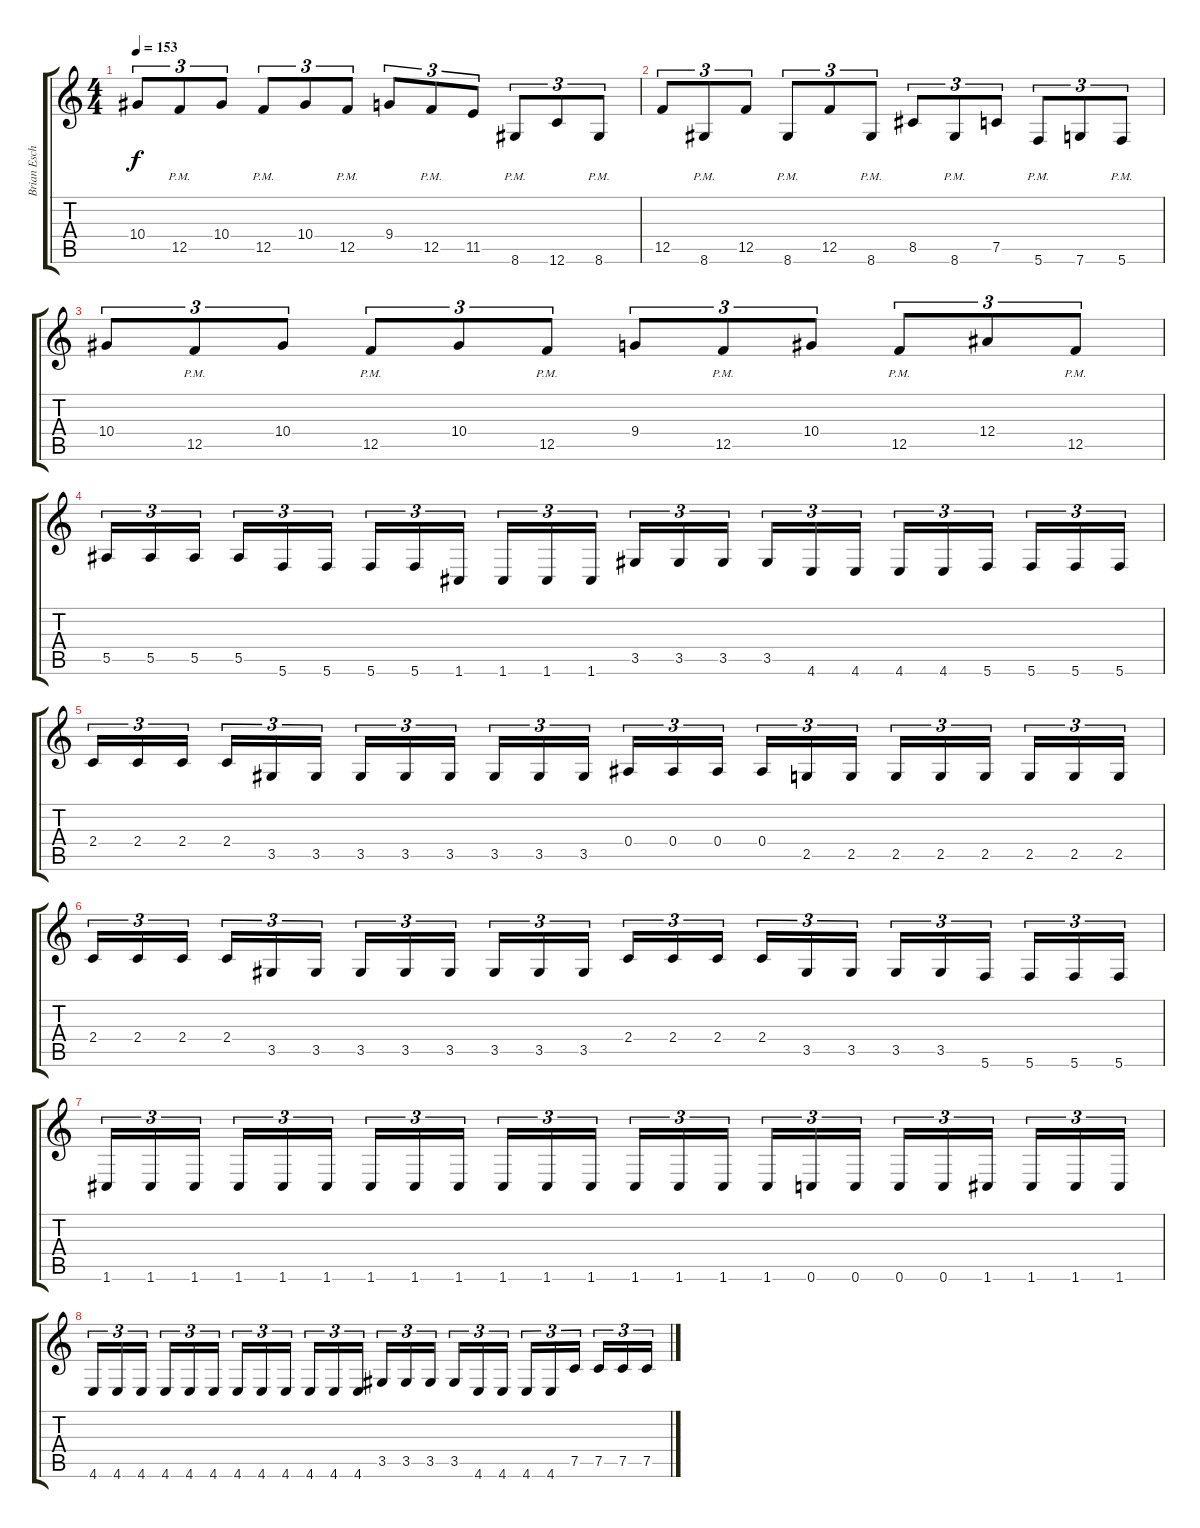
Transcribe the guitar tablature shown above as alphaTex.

\track ("Brian Eschbach (Guitar)" "Brian Esch") {instrument distortionguitar}
\staff {score tabs}
\tuning (C4 G3 Eb3 Bb2 F2 C2) {hide}
\ts (4 4)
\tempo 153
\clef g2
\ks c
10.4.8{tu (3 2) dy f} 12.5{pm}.8{tu (3 2)} 10.4.8{tu (3 2)} 12.5{pm}.8{tu (3 2)} 10.4.8{tu (3 2)} 12.5{pm}.8{tu (3 2)} 9.4.8{tu (3 2)} 12.5{pm}.8{tu (3 2)} 11.5.8{tu (3 2)} 8.6{pm}.8{tu (3 2)} 12.6.8{tu (3 2)} 8.6{pm}.8{tu (3 2)} |
12.5.8{tu (3 2)} 8.6{pm}.8{tu (3 2)} 12.5.8{tu (3 2)} 8.6{pm}.8{tu (3 2)} 12.5.8{tu (3 2)} 8.6{pm}.8{tu (3 2)} 8.5.8{tu (3 2)} 8.6{pm}.8{tu (3 2)} 7.5.8{tu (3 2)} 5.6{pm}.8{tu (3 2)} 7.6.8{tu (3 2)} 5.6{pm}.8{tu (3 2)} |
10.4.8{tu (3 2)} 12.5{pm}.8{tu (3 2)} 10.4.8{tu (3 2)} 12.5{pm}.8{tu (3 2)} 10.4.8{tu (3 2)} 12.5{pm}.8{tu (3 2)} 9.4.8{tu (3 2)} 12.5{pm}.8{tu (3 2)} 10.4.8{tu (3 2)} 12.5{pm}.8{tu (3 2)} 12.4.8{tu (3 2)} 12.5{pm}.8{tu (3 2)} |
5.5.16{tu (3 2)} 5.5.16{tu (3 2)} 5.5.16{tu (3 2)} 5.5.16{tu (3 2)} 5.6.16{tu (3 2)} 5.6.16{tu (3 2)} 5.6.16{tu (3 2)} 5.6.16{tu (3 2)} 1.6.16{tu (3 2)} 1.6.16{tu (3 2)} 1.6.16{tu (3 2)} 1.6.16{tu (3 2)} 3.5.16{tu (3 2)} 3.5.16{tu (3 2)} 3.5.16{tu (3 2)} 3.5.16{tu (3 2)} 4.6.16{tu (3 2)} 4.6.16{tu (3 2)} 4.6.16{tu (3 2)} 4.6.16{tu (3 2)} 5.6.16{tu (3 2)} 5.6.16{tu (3 2)} 5.6.16{tu (3 2)} 5.6.16{tu (3 2)} |
2.4.16{tu (3 2)} 2.4.16{tu (3 2)} 2.4.16{tu (3 2)} 2.4.16{tu (3 2)} 3.5.16{tu (3 2)} 3.5.16{tu (3 2)} 3.5.16{tu (3 2)} 3.5.16{tu (3 2)} 3.5.16{tu (3 2)} 3.5.16{tu (3 2)} 3.5.16{tu (3 2)} 3.5.16{tu (3 2)} 0.4.16{tu (3 2)} 0.4.16{tu (3 2)} 0.4.16{tu (3 2)} 0.4.16{tu (3 2)} 2.5.16{tu (3 2)} 2.5.16{tu (3 2)} 2.5.16{tu (3 2)} 2.5.16{tu (3 2)} 2.5.16{tu (3 2)} 2.5.16{tu (3 2)} 2.5.16{tu (3 2)} 2.5.16{tu (3 2)} |
2.4.16{tu (3 2)} 2.4.16{tu (3 2)} 2.4.16{tu (3 2)} 2.4.16{tu (3 2)} 3.5.16{tu (3 2)} 3.5.16{tu (3 2)} 3.5.16{tu (3 2)} 3.5.16{tu (3 2)} 3.5.16{tu (3 2)} 3.5.16{tu (3 2)} 3.5.16{tu (3 2)} 3.5.16{tu (3 2)} 2.4.16{tu (3 2)} 2.4.16{tu (3 2)} 2.4.16{tu (3 2)} 2.4.16{tu (3 2)} 3.5.16{tu (3 2)} 3.5.16{tu (3 2)} 3.5.16{tu (3 2)} 3.5.16{tu (3 2)} 5.6.16{tu (3 2)} 5.6.16{tu (3 2)} 5.6.16{tu (3 2)} 5.6.16{tu (3 2)} |
1.6.16{tu (3 2)} 1.6.16{tu (3 2)} 1.6.16{tu (3 2)} 1.6.16{tu (3 2)} 1.6.16{tu (3 2)} 1.6.16{tu (3 2)} 1.6.16{tu (3 2)} 1.6.16{tu (3 2)} 1.6.16{tu (3 2)} 1.6.16{tu (3 2)} 1.6.16{tu (3 2)} 1.6.16{tu (3 2)} 1.6.16{tu (3 2)} 1.6.16{tu (3 2)} 1.6.16{tu (3 2)} 1.6.16{tu (3 2)} 0.6.16{tu (3 2)} 0.6.16{tu (3 2)} 0.6.16{tu (3 2)} 0.6.16{tu (3 2)} 1.6.16{tu (3 2)} 1.6.16{tu (3 2)} 1.6.16{tu (3 2)} 1.6.16{tu (3 2)} |
4.6.16{tu (3 2)} 4.6.16{tu (3 2)} 4.6.16{tu (3 2)} 4.6.16{tu (3 2)} 4.6.16{tu (3 2)} 4.6.16{tu (3 2)} 4.6.16{tu (3 2)} 4.6.16{tu (3 2)} 4.6.16{tu (3 2)} 4.6.16{tu (3 2)} 4.6.16{tu (3 2)} 4.6.16{tu (3 2)} 3.5.16{tu (3 2)} 3.5.16{tu (3 2)} 3.5.16{tu (3 2)} 3.5.16{tu (3 2)} 4.6.16{tu (3 2)} 4.6.16{tu (3 2)} 4.6.16{tu (3 2)} 4.6.16{tu (3 2)} 7.5.16{tu (3 2)} 7.5.16{tu (3 2)} 7.5.16{tu (3 2)} 7.5.16{tu (3 2)}
